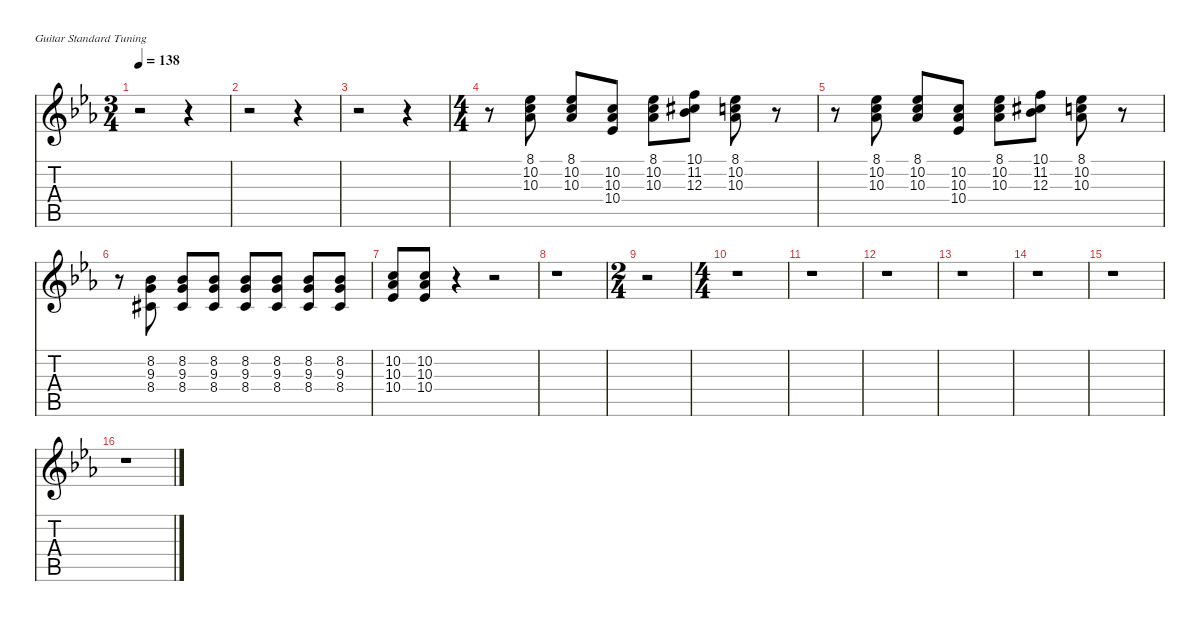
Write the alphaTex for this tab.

\defaultSystemsLayout 4
\hideDynamics
\bracketExtendMode nobrackets
\singleTrackTrackNamePolicy hidden
\multiTrackTrackNamePolicy hidden
\firstSystemTrackNameMode fullname
\firstSystemTrackNameOrientation horizontal
\otherSystemsTrackNameOrientation horizontal
\track ("Horns" "tpt.") {instrument brasssection}
\staff {score tabs}
\tuning (E4 B3 G3 D3 A2 E2)
\displaytranspose 3
\ts (3 4)
\tempo 138
\clef g2
\ks eb
r.2{dy f beam Down} r.4{beam Down} |
r.2{beam Down} r.4{beam Down} |
r.2{beam Down} r.4{beam Down} |
\ts (4 4)
r.8{beam Down} (8.1{acc b} 10.2{acc forcenatural} 10.3{acc b}).8{dy fff beam Down} (8.1{acc b} 10.2{acc forcenatural} 10.3{acc b}).8{beam Up} (10.2{acc forcenatural} 10.3{acc b} 10.4{acc b}).8{beam Up} (8.1{acc b} 10.2{acc forcenatural} 10.3{acc b}).8{beam Down} (10.1{acc forcenatural} 11.2{acc #} 12.3{acc b}).8{beam Down} (8.1{acc b} 10.2{acc forcenatural} 10.3{acc b}).8{beam Down} r.8{beam Down} |
r.8{beam Down} (8.1{acc b} 10.2{acc forcenatural} 10.3{acc b}).8{beam Down} (8.1{acc b} 10.2{acc forcenatural} 10.3{acc b}).8{beam Up} (10.2{acc forcenatural} 10.3{acc b} 10.4{acc b}).8{beam Up} (8.1{acc b} 10.2{acc forcenatural} 10.3{acc b}).8{beam Down} (10.1{acc forcenatural} 11.2{acc #} 12.3{acc b}).8{beam Down} (8.1{acc b} 10.2{acc forcenatural} 10.3{acc b}).8{beam Down} r.8{beam Down} |
r.8{beam Down} (8.2{acc b} 9.3{acc forcenatural} 8.4{acc #}).8{beam Up} (8.2{acc b} 9.3{acc forcenatural} 8.4{acc #}).8{beam Up} (8.2{acc b} 9.3{acc forcenatural} 8.4{acc #}).8{beam Up} (8.2{acc b} 9.3{acc forcenatural} 8.4{acc #}).8{beam Up} (8.2{acc b} 9.3{acc forcenatural} 8.4{acc #}).8{beam Up} (8.2{acc b} 9.3{acc forcenatural} 8.4{acc #}).8{beam Up} (8.2{acc b} 9.3{acc forcenatural} 8.4{acc #}).8{beam Up} |
(10.2{acc forcenatural} 10.3{acc b} 10.4{acc b}).8{beam Up} (10.2{acc forcenatural} 10.3{acc b} 10.4{acc b}).8{beam Up} r.4{beam Up} r.2{beam Up} |
r.1{beam Down} |
\ts (2 4)
r.2{beam Down} |
\ts (4 4)
r.1{beam Down} |
r.1{beam Down} |
r.1{beam Down} |
r.1{beam Down} |
r.1{beam Down} |
r.1{beam Down} |
r.1{beam Down}
